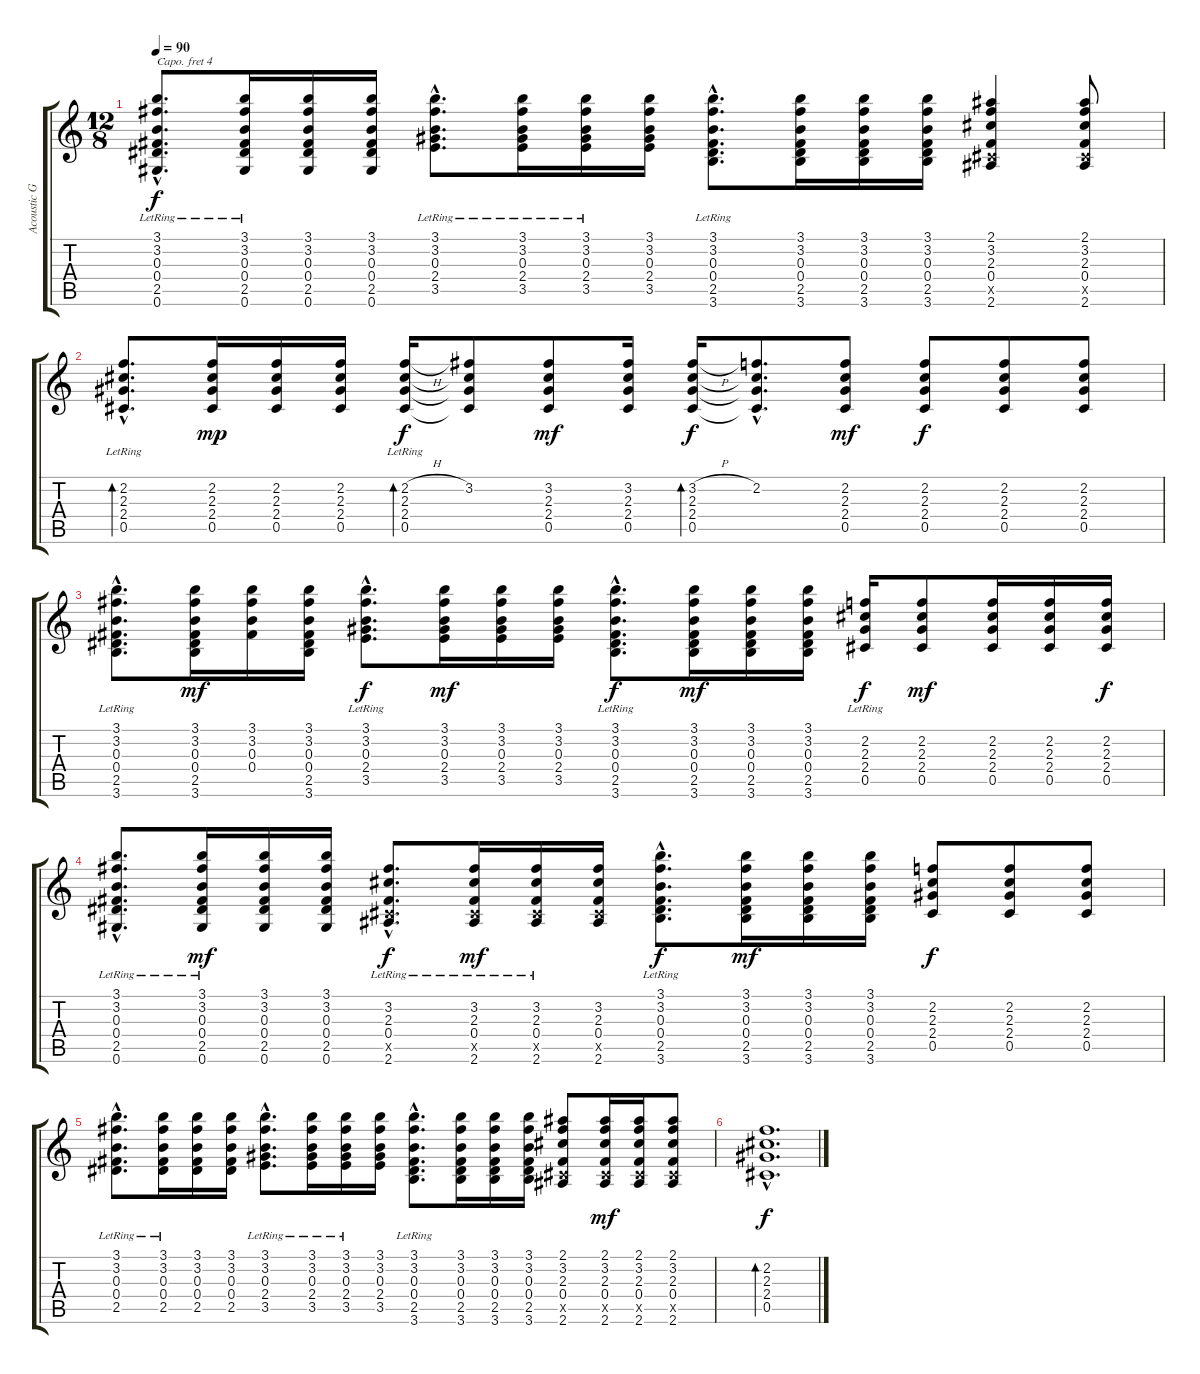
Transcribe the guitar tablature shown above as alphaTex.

\track ("Acoustic Guitar" "Acoustic G") {instrument acousticguitarsteel}
\staff {score tabs}
\capo 4
\tuning (E4 B3 G3 D3 A2 E2) {hide}
\ts (12 8)
\tempo 90
\clef g2
\ks c
(3.1{hac lr} 3.2{hac lr} 0.3{hac lr} 0.4{hac lr} 2.5{hac lr} 0.6{hac lr}).8{d dy f} (3.1{lr} 3.2{lr} 0.3{lr} 0.4{lr} 2.5{lr} 0.6{lr}).16 (3.1 3.2 0.3 0.4 2.5 0.6).16 (3.1 3.2 0.3 0.4 2.5 0.6).16 (3.1{hac lr} 3.2{hac lr} 0.3{hac lr} 2.4{hac lr} 3.5{hac lr}).8{d} (3.1{lr} 3.2{lr} 0.3{lr} 2.4{lr} 3.5{lr}).16 (3.1{lr} 3.2{lr} 0.3{lr} 2.4{lr} 3.5{lr}).16 (3.1 3.2 0.3 2.4 3.5).16 (3.1{hac lr} 3.2{hac lr} 0.3{hac lr} 0.4{hac lr} 2.5{hac lr} 3.6{hac lr}).8{d} (3.1 3.2 0.3 0.4 2.5 3.6).16 (3.1 3.2 0.3 0.4 2.5 3.6).16 (3.1 3.2 0.3 0.4 2.5 3.6).16 (2.1 3.2 2.3 0.4 0.5{x} 2.6).4 (2.1 3.2 2.3 0.4 0.5{x} 2.6).8 |
(2.2{hac lr} 2.3{hac lr} 2.4{hac lr} 0.5{hac lr}).8{d bd 240} (2.2 2.3 2.4 0.5).16{dy mp} (2.2 2.3 2.4 0.5).16 (2.2 2.3 2.4 0.5).16 (2.2{h} 2.3{lr} 2.4{lr} 0.5{lr}).16{bd 120 dy f} (3.2 2.3{t} 2.4{t} 0.5{t}).8 (3.2 2.3 2.4 0.5).8{dy mf} (3.2 2.3 2.4 0.5).16 (3.2{h} 2.3 2.4 0.5).16{bd 240 dy f} (2.2{hac} 2.3{hac t} 2.4{hac t} 0.5{hac t}).8{d} (2.2 2.3 2.4 0.5).8{dy mf} (2.2 2.3 2.4 0.5).8{dy f} (2.2 2.3 2.4 0.5).8 (2.2 2.3 2.4 0.5).8 |
(3.1{hac lr} 3.2{hac lr} 0.3{hac lr} 0.4{hac lr} 2.5{hac lr} 3.6{hac lr}).8{d} (3.1 3.2 0.3 0.4 2.5 3.6).16{dy mf} (3.1 3.2 0.3 0.4).16 (3.1 3.2 0.3 0.4 2.5 3.6).16 (3.1{hac lr} 3.2{hac} 0.3{hac lr} 2.4{hac lr} 3.5{hac lr}).8{d dy f} (3.1 3.2 0.3 2.4 3.5).16{dy mf} (3.1 3.2 0.3 2.4 3.5).16 (3.1 3.2 0.3 2.4 3.5).16 (3.1{hac lr} 3.2{hac lr} 0.3{hac lr} 0.4{hac lr} 2.5{hac lr} 3.6{hac lr}).8{d dy f} (3.1 3.2 0.3 0.4 2.5 3.6).16{dy mf} (3.1 3.2 0.3 0.4 2.5 3.6).16 (3.1 3.2 0.3 0.4 2.5 3.6).16 (2.2{lr} 2.3{lr} 2.4{lr} 0.5{lr}).16{dy f} (2.2 2.3 2.4 0.5).8{dy mf} (2.2 2.3 2.4 0.5).16 (2.2 2.3 2.4 0.5).16 (2.2 2.3 2.4 0.5).16{dy f} |
(3.1{hac lr} 3.2{hac lr} 0.3{hac lr} 0.4{hac lr} 2.5{hac lr} 0.6{hac lr}).8{d} (3.1{lr} 3.2{lr} 0.3{lr} 0.4{lr} 2.5{lr} 0.6{lr}).16{dy mf} (3.1 3.2 0.3 0.4 2.5 0.6).16 (3.1 3.2 0.3 0.4 2.5 0.6).16 (3.2{hac lr} 2.3{hac lr} 0.4{hac lr} 0.5{hac x} 2.6{hac}).8{d dy f} (3.2{lr} 2.3{lr} 0.4{lr} 0.5{x} 2.6).16{dy mf} (3.2{lr} 2.3{lr} 0.4{lr} 0.5{x} 2.6).16 (3.2 2.3 0.4 0.5{x} 2.6).16 (3.1{hac lr} 3.2{hac lr} 0.3{hac lr} 0.4{hac lr} 2.5{hac lr} 3.6{hac lr}).8{d dy f} (3.1 3.2 0.3 0.4 2.5 3.6).16{dy mf} (3.1 3.2 0.3 0.4 2.5 3.6).16 (3.1 3.2 0.3 0.4 2.5 3.6).16 (2.2 2.3 2.4 0.5).8{dy f} (2.2 2.3 2.4 0.5).8 (2.2 2.3 2.4 0.5).8 |
(3.1{hac lr} 3.2{hac lr} 0.3{hac lr} 0.4{hac lr} 2.5{hac lr}).8{d} (3.1{lr} 3.2{lr} 0.3{lr} 0.4{lr} 2.5{lr}).16 (3.1 3.2 0.3 0.4 2.5).16 (3.1 3.2 0.3 0.4 2.5).16 (3.1{hac lr} 3.2{hac lr} 0.3{hac lr} 2.4{hac lr} 3.5{hac lr}).8{d} (3.1{lr} 3.2{lr} 0.3{lr} 2.4{lr} 3.5{lr}).16 (3.1{lr} 3.2{lr} 0.3{lr} 2.4{lr} 3.5{lr}).16 (3.1 3.2 0.3 2.4 3.5).16 (3.1{hac lr} 3.2{hac lr} 0.3{hac lr} 0.4{hac lr} 2.5{hac lr} 3.6{hac lr}).8{d} (3.1 3.2 0.3 0.4 2.5 3.6).16 (3.1 3.2 0.3 0.4 2.5 3.6).16 (3.1 3.2 0.3 0.4 2.5 3.6).16 (2.1 3.2 2.3 0.4 0.5{x} 2.6).8 (2.1 3.2 2.3 0.4 0.5{x} 2.6).16{dy mf} (2.1 3.2 2.3 0.4 0.5{x} 2.6).16 (2.1 3.2 2.3 0.4 0.5{x} 2.6).8 |
(2.2{hac} 2.3{hac} 2.4{hac} 0.5{hac}).1{d bd 240 dy f}
